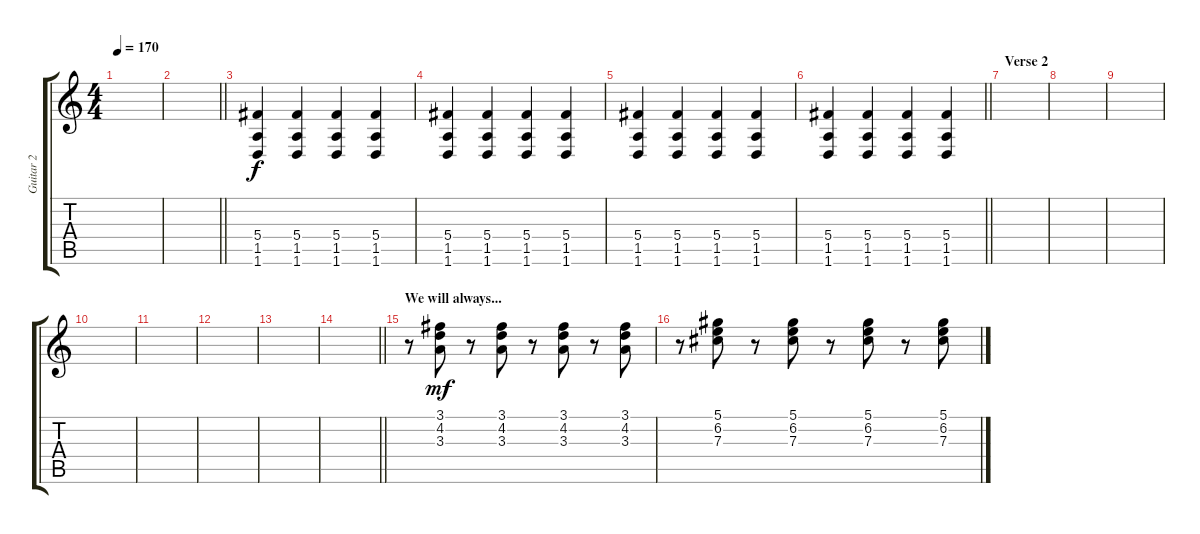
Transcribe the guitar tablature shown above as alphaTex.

\track ("Guitar 2" "Guitar 2") {instrument distortionguitar}
\staff {score tabs}
\tuning (Eb4 Bb3 Gb3 Db3 Ab2 Db2) {hide}
\ts (4 4)
\tempo 170
\clef g2
\ks c
|
\barLineRight lightlight
|
\section ("" "")
(5.4 1.5 1.6).4{volume 12 instrument distortionguitar} (5.4 1.5 1.6).4 (5.4 1.5 1.6).4 (5.4 1.5 1.6).4 |
(5.4 1.5 1.6).4 (5.4 1.5 1.6).4 (5.4 1.5 1.6).4 (5.4 1.5 1.6).4 |
(5.4 1.5 1.6).4 (5.4 1.5 1.6).4 (5.4 1.5 1.6).4 (5.4 1.5 1.6).4 |
\barLineRight lightlight
(5.4 1.5 1.6).4 (5.4 1.5 1.6).4 (5.4 1.5 1.6).4 (5.4 1.5 1.6).4 |
\section ("" "Verse 2")
|
|
|
|
|
|
|
\barLineRight lightlight
|
\section ("" "We will always...")
r.8 (3.1 4.2 3.3).8{dy mf} r.8 (3.1 4.2 3.3).8 r.8 (3.1 4.2 3.3).8 r.8 (3.1 4.2 3.3).8 |
r.8 (5.1 6.2 7.3).8 r.8 (5.1 6.2 7.3).8 r.8 (5.1 6.2 7.3).8 r.8 (5.1 6.2 7.3).8
